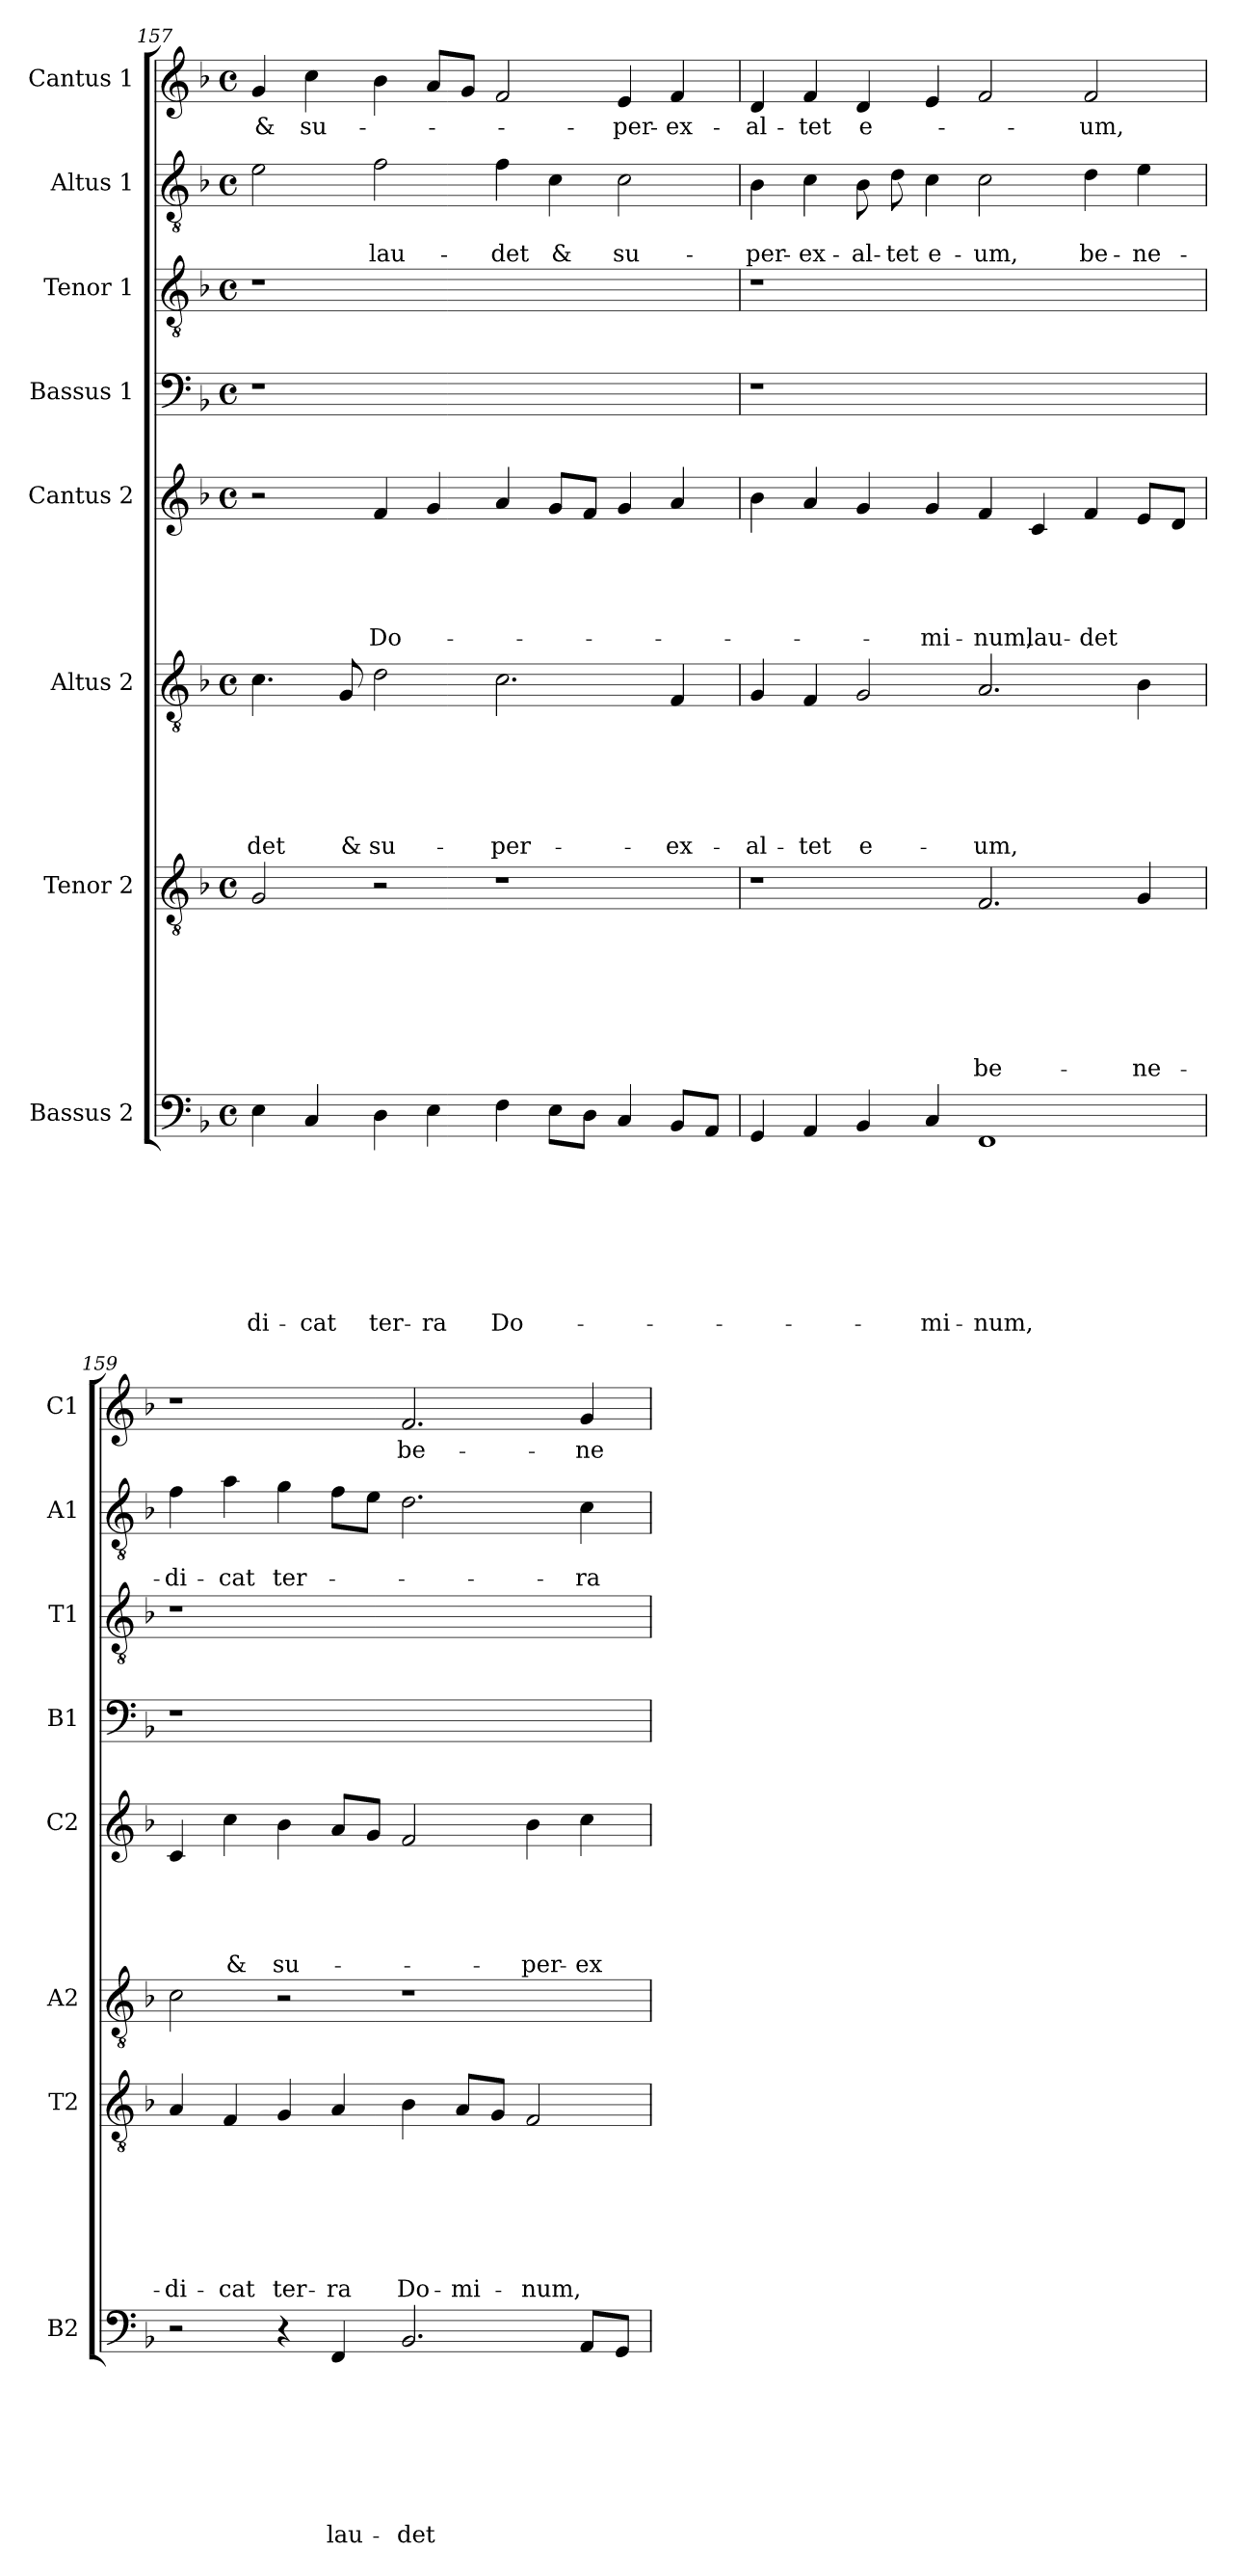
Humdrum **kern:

**kern	**text	**text	**text	**text	**text	**text	**text	**text	**kern	**text	**text	**text	**text	**text	**text	**text	**kern	**text	**text	**text	**text	**text	**text	**kern	**text	**text	**text	**text	**text	**kern	**kern	**kern	**text	**text	**kern	**text
*part8	*part8	*part8	*part8	*part8	*part8	*part8	*part8	*part8	*part7	*part7	*part7	*part7	*part7	*part7	*part7	*part7	*part6	*part6	*part6	*part6	*part6	*part6	*part6	*part5	*part5	*part5	*part5	*part5	*part5	*part4	*part3	*part2	*part2	*part2	*part1	*part1
*staff8	*staff8	*staff8	*staff8	*staff8	*staff8	*staff8	*staff8	*staff8	*staff7	*staff7	*staff7	*staff7	*staff7	*staff7	*staff7	*staff7	*staff6	*staff6	*staff6	*staff6	*staff6	*staff6	*staff6	*staff5	*staff5	*staff5	*staff5	*staff5	*staff5	*staff4	*staff3	*staff2	*staff2	*staff2	*staff1	*staff1
*I"Bassus 2	*	*	*	*	*	*	*	*	*I"Tenor 2	*	*	*	*	*	*	*	*I"Altus 2	*	*	*	*	*	*	*I"Cantus 2	*	*	*	*	*	*I"Bassus 1	*I"Tenor 1	*I"Altus 1	*	*	*I"Cantus 1	*
*I'B2	*	*	*	*	*	*	*	*	*I'T2	*	*	*	*	*	*	*	*I'A2	*	*	*	*	*	*	*I'C2	*	*	*	*	*	*I'B1	*I'T1	*I'A1	*	*	*I'C1	*
*clefF4	*	*	*	*	*	*	*	*	*clefGv2	*	*	*	*	*	*	*	*clefGv2	*	*	*	*	*	*	*clefG2	*	*	*	*	*	*clefF4	*clefGv2	*clefGv2	*	*	*clefG2	*
*k[b-]	*	*	*	*	*	*	*	*	*k[b-]	*	*	*	*	*	*	*	*k[b-]	*	*	*	*	*	*	*k[b-]	*	*	*	*	*	*k[b-]	*k[b-]	*k[b-]	*	*	*k[b-]	*
*d:	*	*	*	*	*	*	*	*	*d:	*	*	*	*	*	*	*	*d:	*	*	*	*	*	*	*d:	*	*	*	*	*	*d:	*d:	*d:	*	*	*d:	*
*M4/4	*	*	*	*	*	*	*	*	*M4/4	*	*	*	*	*	*	*	*M4/4	*	*	*	*	*	*	*M4/4	*	*	*	*	*	*M4/4	*M4/4	*M4/4	*	*	*M4/4	*
*met(c)	*	*	*	*	*	*	*	*	*met(c)	*	*	*	*	*	*	*	*met(c)	*	*	*	*	*	*	*met(c)	*	*	*	*	*	*met(c)	*met(c)	*met(c)	*	*	*met(c)	*
=157	=157	=157	=157	=157	=157	=157	=157	=157	=157	=157	=157	=157	=157	=157	=157	=157	=157	=157	=157	=157	=157	=157	=157	=157	=157	=157	=157	=157	=157	=157	=157	=157	=157	=157	=157	=157
4E\	.	.	.	.	.	.	.	-di-	2G/	.	.	.	.	.	.	.	4.c\	.	.	.	.	.	-det	2r	.	.	.	.	.	1r	1r	2e\	.	.	4g/	&
4C/	.	.	.	.	.	.	.	-cat	.	.	.	.	.	.	.	.	.	.	.	.	.	.	.	.	.	.	.	.	.	.	.	.	.	.	4cc\	su-
.	.	.	.	.	.	.	.	.	.	.	.	.	.	.	.	.	8G/	.	.	.	.	.	&	.	.	.	.	.	.	.	.	.	.	.	.	.
4D\	.	.	.	.	.	.	.	ter-	2r	.	.	.	.	.	.	.	2d\	.	.	.	.	.	su-	4f/	.	.	.	.	Do-	.	.	2f\	.	lau-	4b-\	.
4E\	.	.	.	.	.	.	.	-ra	.	.	.	.	.	.	.	.	.	.	.	.	.	.	.	4g/	.	.	.	.	.	.	.	.	.	.	8a/L	.
.	.	.	.	.	.	.	.	.	.	.	.	.	.	.	.	.	.	.	.	.	.	.	.	.	.	.	.	.	.	.	.	.	.	.	8g/J	.
4F\	.	.	.	.	.	.	.	Do-	1r	.	.	.	.	.	.	.	2.c\	.	.	.	.	.	-per-	4a/	.	.	.	.	.	1ryy	1ryy	4f\	.	-det	2f/	.
8E\L	.	.	.	.	.	.	.	.	.	.	.	.	.	.	.	.	.	.	.	.	.	.	.	8g/L	.	.	.	.	.	.	.	4c\	.	&	.	.
8D\J	.	.	.	.	.	.	.	.	.	.	.	.	.	.	.	.	.	.	.	.	.	.	.	8f/J	.	.	.	.	.	.	.	.	.	.	.	.
4C/	.	.	.	.	.	.	.	.	.	.	.	.	.	.	.	.	.	.	.	.	.	.	.	4g/	.	.	.	.	.	.	.	2c\	.	su-	4e/	-per-
8BB-/L	.	.	.	.	.	.	.	.	.	.	.	.	.	.	.	.	4F/	.	.	.	.	.	-ex-	4a/	.	.	.	.	.	.	.	.	.	.	4f/	-ex-
8AA/J	.	.	.	.	.	.	.	.	.	.	.	.	.	.	.	.	.	.	.	.	.	.	.	.	.	.	.	.	.	.	.	.	.	.	.	.
!!LO:LB:g=z
=158	=158	=158	=158	=158	=158	=158	=158	=158	=158	=158	=158	=158	=158	=158	=158	=158	=158	=158	=158	=158	=158	=158	=158	=158	=158	=158	=158	=158	=158	=158	=158	=158	=158	=158	=158	=158
4GG/	.	.	.	.	.	.	.	.	1r	.	.	.	.	.	.	.	4G/	.	.	.	.	.	-al-	4b-\	.	.	.	.	.	1r	1r	4B-\	.	-per-	4d/	-al-
4AA/	.	.	.	.	.	.	.	.	.	.	.	.	.	.	.	.	4F/	.	.	.	.	.	-tet	4a/	.	.	.	.	.	.	.	4c\	.	-ex-	4f/	-tet
4BB-/	.	.	.	.	.	.	.	.	.	.	.	.	.	.	.	.	2G/	.	.	.	.	.	e-	4g/	.	.	.	.	.	.	.	8B-\	.	-al-	4d/	e-
.	.	.	.	.	.	.	.	.	.	.	.	.	.	.	.	.	.	.	.	.	.	.	.	.	.	.	.	.	.	.	.	8d\	.	-tet	.	.
4C/	.	.	.	.	.	.	.	-mi-	.	.	.	.	.	.	.	.	.	.	.	.	.	.	.	4g/	.	.	.	.	-mi-	.	.	4c\	.	e-	4e/	.
1FF	.	.	.	.	.	.	.	-num,	2.F/	.	.	.	.	.	.	be-	2.A/	.	.	.	.	.	-um,	4f/	.	.	.	.	-num,	1ryy	1ryy	2c\	.	-um,	2f/	.
.	.	.	.	.	.	.	.	.	.	.	.	.	.	.	.	.	.	.	.	.	.	.	.	4c/	.	.	.	.	lau-	.	.	.	.	.	.	.
.	.	.	.	.	.	.	.	.	.	.	.	.	.	.	.	.	.	.	.	.	.	.	.	4f/	.	.	.	.	-det	.	.	4d\	.	be-	2f/	-um,
.	.	.	.	.	.	.	.	.	4G/	.	.	.	.	.	.	-ne-	4B-\	.	.	.	.	.	.	8e/L	.	.	.	.	.	.	.	4e\	.	-ne-	.	.
.	.	.	.	.	.	.	.	.	.	.	.	.	.	.	.	.	.	.	.	.	.	.	.	8d/J	.	.	.	.	.	.	.	.	.	.	.	.
=159	=159	=159	=159	=159	=159	=159	=159	=159	=159	=159	=159	=159	=159	=159	=159	=159	=159	=159	=159	=159	=159	=159	=159	=159	=159	=159	=159	=159	=159	=159	=159	=159	=159	=159	=159	=159
2r	.	.	.	.	.	.	.	.	4A/	.	.	.	.	.	.	-di-	2c\	.	.	.	.	.	.	4c/	.	.	.	.	.	1r	1r	4f\	.	-di-	1r	.
.	.	.	.	.	.	.	.	.	4F/	.	.	.	.	.	.	-cat	.	.	.	.	.	.	.	4cc\	.	.	.	.	&	.	.	4a\	.	-cat	.	.
4r	.	.	.	.	.	.	.	.	4G/	.	.	.	.	.	.	ter-	2r	.	.	.	.	.	.	4b-\	.	.	.	.	su-	.	.	4g\	.	ter-	.	.
4FF/	.	.	.	.	.	.	.	lau-	4A/	.	.	.	.	.	.	-ra	.	.	.	.	.	.	.	8a/L	.	.	.	.	.	.	.	8f\L	.	.	.	.
.	.	.	.	.	.	.	.	.	.	.	.	.	.	.	.	.	.	.	.	.	.	.	.	8g/J	.	.	.	.	.	.	.	8e\J	.	.	.	.
2.BB-/	.	.	.	.	.	.	.	-det	4B-\	.	.	.	.	.	.	Do-	1r	.	.	.	.	.	.	2f/	.	.	.	.	.	1ryy	1ryy	2.d\	.	.	2.f/	be-
.	.	.	.	.	.	.	.	.	8A/L	.	.	.	.	.	.	-mi-	.	.	.	.	.	.	.	.	.	.	.	.	.	.	.	.	.	.	.	.
.	.	.	.	.	.	.	.	.	8G/J	.	.	.	.	.	.	.	.	.	.	.	.	.	.	.	.	.	.	.	.	.	.	.	.	.	.	.
.	.	.	.	.	.	.	.	.	2F/	.	.	.	.	.	.	-num,	.	.	.	.	.	.	.	4b-\	.	.	.	.	-per-	.	.	.	.	.	.	.
8AA/L	.	.	.	.	.	.	.	.	.	.	.	.	.	.	.	.	.	.	.	.	.	.	.	4cc\	.	.	.	.	-ex-	.	.	4c\	.	-ra	4g/	-ne-
8GG/J	.	.	.	.	.	.	.	.	.	.	.	.	.	.	.	.	.	.	.	.	.	.	.	.	.	.	.	.	.	.	.	.	.	.	.	.
=	=	=	=	=	=	=	=	=	=	=	=	=	=	=	=	=	=	=	=	=	=	=	=	=	=	=	=	=	=	=	=	=	=	=	=	=
*-	*-	*-	*-	*-	*-	*-	*-	*-	*-	*-	*-	*-	*-	*-	*-	*-	*-	*-	*-	*-	*-	*-	*-	*-	*-	*-	*-	*-	*-	*-	*-	*-	*-	*-	*-	*-
